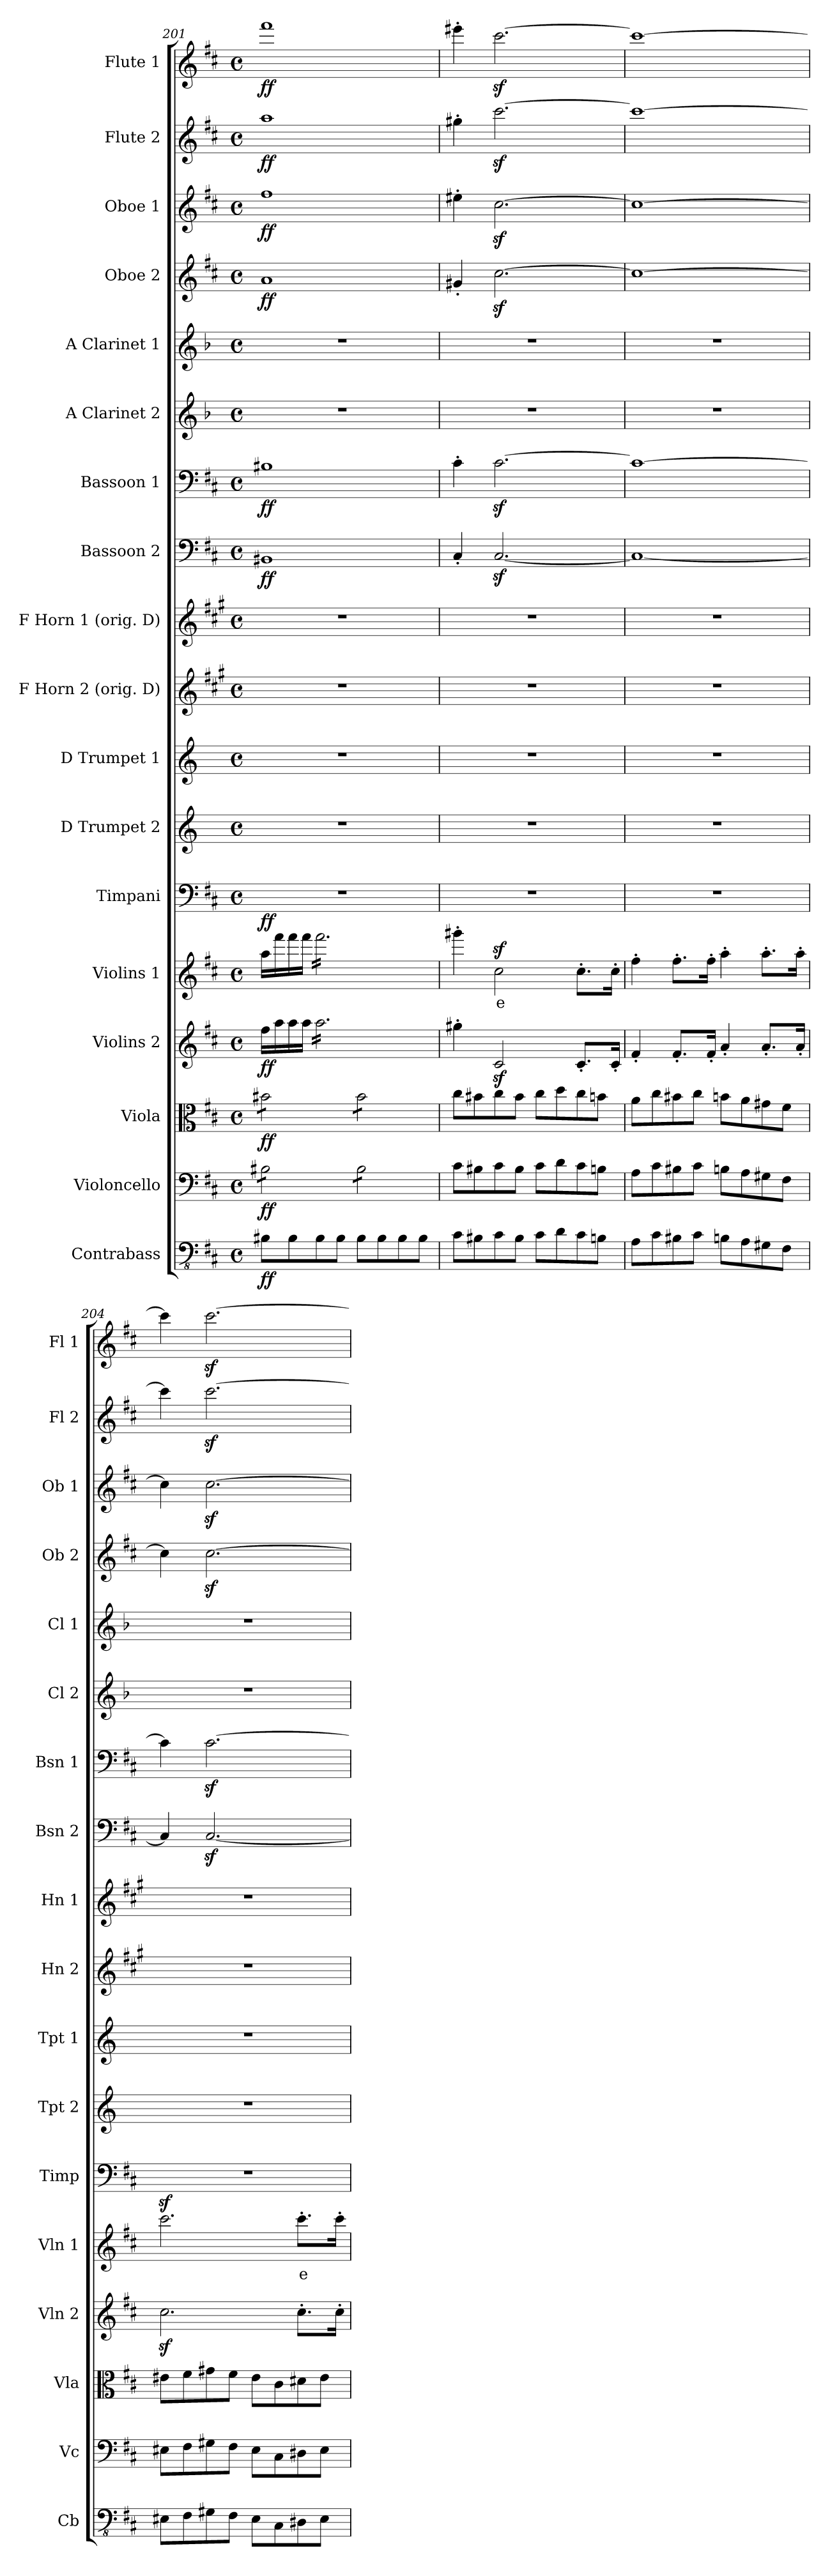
**kern	**dynam	**kern	**dynam	**kern	**dynam	**kern	**dynam	**kern	**text	**dynam	**kern	**kern	**kern	**kern	**kern	**kern	**dynam	**kern	**dynam	**kern	**kern	**kern	**dynam	**kern	**dynam	**kern	**dynam	**kern	**dynam
*part18	*part18	*part17	*part17	*part16	*part16	*part15	*part15	*part14	*part14	*part14	*part13	*part12	*part11	*part10	*part9	*part8	*part8	*part7	*part7	*part6	*part5	*part4	*part4	*part3	*part3	*part2	*part2	*part1	*part1
*staff18	*staff18	*staff17	*staff17	*staff16	*staff16	*staff15	*staff15	*staff14	*staff14	*staff14	*staff13	*staff12	*staff11	*staff10	*staff9	*staff8	*staff8	*staff7	*staff7	*staff6	*staff5	*staff4	*staff4	*staff3	*staff3	*staff2	*staff2	*staff1	*staff1
*I"Contrabass	*	*I"Violoncello	*	*I"Viola	*	*I"Violins 2	*	*I"Violins 1	*	*	*I"Timpani	*I"D Trumpet 2	*I"D Trumpet 1	*I"F Horn 2 (orig.  D)	*I"F Horn 1 (orig.  D)	*I"Bassoon 2	*	*I"Bassoon 1	*	*I"A Clarinet 2	*I"A Clarinet 1	*I"Oboe 2	*	*I"Oboe 1	*	*I"Flute 2	*	*I"Flute 1	*
*I'Cb	*	*I'Vc	*	*I'Vla	*	*I'Vln 2	*	*I'Vln 1	*	*	*I'Timp	*I'Tpt 2	*I'Tpt 1	*I'Hn 2	*I'Hn 1	*I'Bsn 2	*	*I'Bsn 1	*	*I'Cl 2	*I'Cl 1	*I'Ob 2	*	*I'Ob 1	*	*I'Fl 2	*	*I'Fl 1	*
!!LO:PB:g=z
*clefFv4	*	*clefF4	*	*clefC3	*	*clefG2	*	*clefG2	*	*	*clefF4	*clefG2	*clefG2	*clefG2	*clefG2	*clefF4	*	*clefF4	*	*clefG2	*clefG2	*clefG2	*	*clefG2	*	*clefG2	*	*clefG2	*
*	*	*	*	*	*	*	*	*	*	*	*	*ITrd-1c-2	*ITrd-1c-2	*ITrd4c7	*ITrd4c7	*	*	*	*	*ITrd2c3	*ITrd2c3	*	*	*	*	*	*	*	*
*k[f#c#]	*	*k[f#c#]	*	*k[f#c#]	*	*k[f#c#]	*	*k[f#c#]	*	*	*k[f#c#]	*k[f#c#]	*k[f#c#]	*k[f#c#]	*k[f#c#]	*k[f#c#]	*	*k[f#c#]	*	*k[f#c#]	*k[f#c#]	*k[f#c#]	*	*k[f#c#]	*	*k[f#c#]	*	*k[f#c#]	*
*M4/4	*	*M4/4	*	*M4/4	*	*M4/4	*	*M4/4	*	*	*M4/4	*M4/4	*M4/4	*M4/4	*M4/4	*M4/4	*	*M4/4	*	*M4/4	*M4/4	*M4/4	*	*M4/4	*	*M4/4	*	*M4/4	*
*met(c)	*	*met(c)	*	*met(c)	*	*met(c)	*	*met(c)	*	*	*met(c)	*met(c)	*met(c)	*met(c)	*met(c)	*met(c)	*	*met(c)	*	*met(c)	*met(c)	*met(c)	*	*met(c)	*	*met(c)	*	*met(c)	*
=201	=201	=201	=201	=201	=201	=201	=201	=201	=201	=201	=201	=201	=201	=201	=201	=201	=201	=201	=201	=201	=201	=201	=201	=201	=201	=201	=201	=201	=201
!	!LO:DY:b	!	!LO:DY:b	!	!LO:DY:b	!	!LO:DY:b	!	!	!LO:DY:b	!	!	!	!	!	!	!LO:DY:b	!	!LO:DY:b	!	!	!	!LO:DY:b	!	!LO:DY:b	!	!LO:DY:b	!	!LO:DY:b
*	*	*tremolo	*	*	*	*	*	*	*	*	*	*	*	*	*	*	*	*	*	*	*	*	*	*	*	*	*	*	*
*	*	*	*	*tremolo	*	*	*	*	*	*	*	*	*	*	*	*	*	*	*	*	*	*	*	*	*	*	*	*	*
8BB#X\L	ff	8B#X\L	ff	8b#X\L	ff	16ff#\LL	ff	16aa\LL	.	ff	1r	1r	1r	1r	1r	1BB#X	ff	1B#X	ff	1r	1r	1a	ff	1ff#	ff	1aa	ff	1fff#	ff
.	.	.	.	.	.	16aa\	.	16fff#\	.	.	.	.	.	.	.	.	.	.	.	.	.	.	.	.	.	.	.	.	.
8BB#\	.	8B#X\	.	8b#X\	.	16aa\	.	16fff#\	.	.	.	.	.	.	.	.	.	.	.	.	.	.	.	.	.	.	.	.	.
.	.	.	.	.	.	16aa\JJ	.	16fff#\JJ	.	.	.	.	.	.	.	.	.	.	.	.	.	.	.	.	.	.	.	.	.
*	*	*	*	*	*	*tremolo	*	*	*	*	*	*	*	*	*	*	*	*	*	*	*	*	*	*	*	*	*	*	*
*	*	*	*	*	*	*	*	*tremolo	*	*	*	*	*	*	*	*	*	*	*	*	*	*	*	*	*	*	*	*	*
8BB#\	.	8B#X\	.	8b#X\	.	16aa\LL	.	16fff#\LL	.	.	.	.	.	.	.	.	.	.	.	.	.	.	.	.	.	.	.	.	.
.	.	.	.	.	.	16aa\	.	16fff#\	.	.	.	.	.	.	.	.	.	.	.	.	.	.	.	.	.	.	.	.	.
8BB#\J	.	8B#X\J	.	8b#X\J	.	16aa\	.	16fff#\	.	.	.	.	.	.	.	.	.	.	.	.	.	.	.	.	.	.	.	.	.
.	.	.	.	.	.	16aa\	.	16fff#\	.	.	.	.	.	.	.	.	.	.	.	.	.	.	.	.	.	.	.	.	.
8BB#\L	.	8B#\L	.	8b#\L	.	16aa\	.	16fff#\	.	.	.	.	.	.	.	.	.	.	.	.	.	.	.	.	.	.	.	.	.
.	.	.	.	.	.	16aa\	.	16fff#\	.	.	.	.	.	.	.	.	.	.	.	.	.	.	.	.	.	.	.	.	.
8BB#\	.	8B#\	.	8b#\	.	16aa\	.	16fff#\	.	.	.	.	.	.	.	.	.	.	.	.	.	.	.	.	.	.	.	.	.
.	.	.	.	.	.	16aa\	.	16fff#\	.	.	.	.	.	.	.	.	.	.	.	.	.	.	.	.	.	.	.	.	.
8BB#\	.	8B#\	.	8b#\	.	16aa\	.	16fff#\	.	.	.	.	.	.	.	.	.	.	.	.	.	.	.	.	.	.	.	.	.
.	.	.	.	.	.	16aa\	.	16fff#\	.	.	.	.	.	.	.	.	.	.	.	.	.	.	.	.	.	.	.	.	.
8BB#\J	.	8B#\J	.	8b#\J	.	16aa\	.	16fff#\	.	.	.	.	.	.	.	.	.	.	.	.	.	.	.	.	.	.	.	.	.
*	*	*	*	*Xtremolo	*	*	*	*	*	*	*	*	*	*	*	*	*	*	*	*	*	*	*	*	*	*	*	*	*
*	*	*Xtremolo	*	*	*	*	*	*	*	*	*	*	*	*	*	*	*	*	*	*	*	*	*	*	*	*	*	*	*
.	.	.	.	.	.	16aa\JJ	.	16fff#\JJ	.	.	.	.	.	.	.	.	.	.	.	.	.	.	.	.	.	.	.	.	.
*	*	*	*	*	*	*	*	*Xtremolo	*	*	*	*	*	*	*	*	*	*	*	*	*	*	*	*	*	*	*	*	*
*	*	*	*	*	*	*Xtremolo	*	*	*	*	*	*	*	*	*	*	*	*	*	*	*	*	*	*	*	*	*	*	*
=202	=202	=202	=202	=202	=202	=202	=202	=202	=202	=202	=202	=202	=202	=202	=202	=202	=202	=202	=202	=202	=202	=202	=202	=202	=202	=202	=202	=202	=202
8C#\L	.	8c#\L	.	8cc#\L	.	4gg#X'\	.	4ggg#X'\	.	.	1r	1r	1r	1r	1r	4C#'/	.	4c#'\	.	1r	1r	4g#X'/	.	4ee#X'\	.	4gg#X'\	.	4eee#X'\	.
8BB#X\	.	8B#X\	.	8b#X\	.	.	.	.	.	.	.	.	.	.	.	.	.	.	.	.	.	.	.	.	.	.	.	.	.
!	!	!	!	!	!	!	!	!	!LO:LY:b:color=#FF0000	!	!	!	!	!	!	!	!	!	!	!	!	!	!	!	!	!	!	!	!
8C#\	.	8c#\	.	8cc#\	.	2c#z</	.	2cc#z<\	e	.	.	.	.	.	.	[2.C#z</	.	[2.c#z<\	.	.	.	[2.cc#z<\	.	[2.cc#z<\	.	[2.ccc#z<\	.	[2.ccc#z<\	.
8BB#\J	.	8B#\J	.	8b#\J	.	.	.	.	.	.	.	.	.	.	.	.	.	.	.	.	.	.	.	.	.	.	.	.	.
8C#\L	.	8c#\L	.	8cc#\L	.	.	.	.	.	.	.	.	.	.	.	.	.	.	.	.	.	.	.	.	.	.	.	.	.
8D\	.	8d\	.	8dd\	.	.	.	.	.	.	.	.	.	.	.	.	.	.	.	.	.	.	.	.	.	.	.	.	.
8C#\	.	8c#\	.	8cc#\	.	8.c#'/L	.	8.cc#'\L	.	.	.	.	.	.	.	.	.	.	.	.	.	.	.	.	.	.	.	.	.
8BBn\J	.	8Bn\J	.	8bn\J	.	.	.	.	.	.	.	.	.	.	.	.	.	.	.	.	.	.	.	.	.	.	.	.	.
.	.	.	.	.	.	16c#'/Jk	.	16cc#'\Jk	.	.	.	.	.	.	.	.	.	.	.	.	.	.	.	.	.	.	.	.	.
=203	=203	=203	=203	=203	=203	=203	=203	=203	=203	=203	=203	=203	=203	=203	=203	=203	=203	=203	=203	=203	=203	=203	=203	=203	=203	=203	=203	=203	=203
8AA\L	.	8A\L	.	8a\L	.	4f#'/	.	4ff#'\	.	.	1r	1r	1r	1r	1r	1C#_	.	1c#_	.	1r	1r	1cc#_	.	1cc#_	.	1ccc#_	.	1ccc#_	.
8C#\	.	8c#\	.	8cc#\	.	.	.	.	.	.	.	.	.	.	.	.	.	.	.	.	.	.	.	.	.	.	.	.	.
8BB#X\	.	8B#X\	.	8b#X\	.	8.f#'/L	.	8.ff#'\L	.	.	.	.	.	.	.	.	.	.	.	.	.	.	.	.	.	.	.	.	.
8C#\J	.	8c#\J	.	8cc#\J	.	.	.	.	.	.	.	.	.	.	.	.	.	.	.	.	.	.	.	.	.	.	.	.	.
.	.	.	.	.	.	16f#'/Jk	.	16ff#'\Jk	.	.	.	.	.	.	.	.	.	.	.	.	.	.	.	.	.	.	.	.	.
8BBn\L	.	8Bn\L	.	8bn\L	.	4a'/	.	4aa'\	.	.	.	.	.	.	.	.	.	.	.	.	.	.	.	.	.	.	.	.	.
8AA\	.	8A\	.	8a\	.	.	.	.	.	.	.	.	.	.	.	.	.	.	.	.	.	.	.	.	.	.	.	.	.
8GG#X\	.	8G#X\	.	8g#X\	.	8.a'/L	.	8.aa'\L	.	.	.	.	.	.	.	.	.	.	.	.	.	.	.	.	.	.	.	.	.
8FF#\J	.	8F#\J	.	8f#\J	.	.	.	.	.	.	.	.	.	.	.	.	.	.	.	.	.	.	.	.	.	.	.	.	.
.	.	.	.	.	.	16a'/Jk	.	16aa'\Jk	.	.	.	.	.	.	.	.	.	.	.	.	.	.	.	.	.	.	.	.	.
=204	=204	=204	=204	=204	=204	=204	=204	=204	=204	=204	=204	=204	=204	=204	=204	=204	=204	=204	=204	=204	=204	=204	=204	=204	=204	=204	=204	=204	=204
8EE#X\L	.	8E#X\L	.	8e#X\L	.	2.cc#z<\	.	2.ccc#z<\	.	.	1r	1r	1r	1r	1r	4C#/]	.	4c#\]	.	1r	1r	4cc#\]	.	4cc#\]	.	4ccc#\]	.	4ccc#\]	.
8FF#\	.	8F#\	.	8f#\	.	.	.	.	.	.	.	.	.	.	.	.	.	.	.	.	.	.	.	.	.	.	.	.	.
8GG#X\	.	8G#X\	.	8g#X\	.	.	.	.	.	.	.	.	.	.	.	[2.C#z</	.	[2.c#z<\	.	.	.	[2.cc#z<\	.	[2.cc#z<\	.	[2.ccc#z<\	.	[2.ccc#z<\	.
8FF#\J	.	8F#\J	.	8f#\J	.	.	.	.	.	.	.	.	.	.	.	.	.	.	.	.	.	.	.	.	.	.	.	.	.
8EE#\L	.	8E#\L	.	8e#\L	.	.	.	.	.	.	.	.	.	.	.	.	.	.	.	.	.	.	.	.	.	.	.	.	.
8CC#\	.	8C#\	.	8c#\	.	.	.	.	.	.	.	.	.	.	.	.	.	.	.	.	.	.	.	.	.	.	.	.	.
!	!	!	!	!	!	!	!	!	!LO:LY:b:color=#FF0000	!	!	!	!	!	!	!	!	!	!	!	!	!	!	!	!	!	!	!	!
8DD#X\	.	8D#X\	.	8d#X\	.	8.cc#'\L	.	8.ccc#'\L	e	.	.	.	.	.	.	.	.	.	.	.	.	.	.	.	.	.	.	.	.
8EE#\J	.	8E#\J	.	8e#\J	.	.	.	.	.	.	.	.	.	.	.	.	.	.	.	.	.	.	.	.	.	.	.	.	.
.	.	.	.	.	.	16cc#'\Jk	.	16ccc#'\Jk	.	.	.	.	.	.	.	.	.	.	.	.	.	.	.	.	.	.	.	.	.
=	=	=	=	=	=	=	=	=	=	=	=	=	=	=	=	=	=	=	=	=	=	=	=	=	=	=	=	=	=
*-	*-	*-	*-	*-	*-	*-	*-	*-	*-	*-	*-	*-	*-	*-	*-	*-	*-	*-	*-	*-	*-	*-	*-	*-	*-	*-	*-	*-	*-
